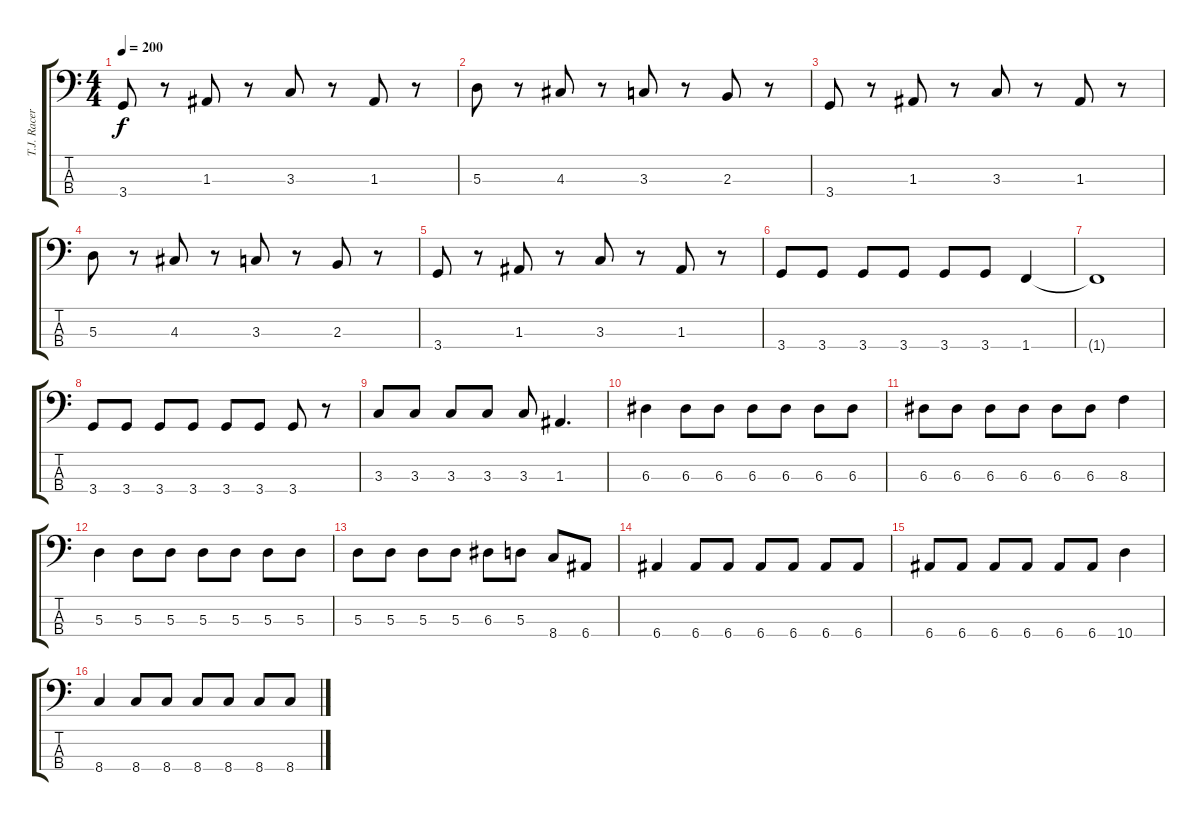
\track ("T.J. Racer" "T.J. Racer") {instrument electricbasspick}
\staff {score tabs}
\tuning (G2 D2 A1 E1) {hide}
\ts (4 4)
\tempo 200
\clef f4
\ks c
3.4.8{dy f} r.8 1.3.8 r.8 3.3.8 r.8 1.3.8 r.8 |
5.3.8 r.8 4.3.8 r.8 3.3.8 r.8 2.3.8 r.8 |
3.4.8 r.8 1.3.8 r.8 3.3.8 r.8 1.3.8 r.8 |
5.3.8 r.8 4.3.8 r.8 3.3.8 r.8 2.3.8 r.8 |
3.4.8 r.8 1.3.8 r.8 3.3.8 r.8 1.3.8 r.8 |
3.4.8 3.4.8 3.4.8 3.4.8 3.4.8 3.4.8 1.4.4 |
1.4{t}.1 |
3.4.8 3.4.8 3.4.8 3.4.8 3.4.8 3.4.8 3.4.8 r.8 |
3.3.8 3.3.8 3.3.8 3.3.8 3.3.8 1.3.4{d} |
6.3.4 6.3.8 6.3.8 6.3.8 6.3.8 6.3.8 6.3.8 |
6.3.8 6.3.8 6.3.8 6.3.8 6.3.8 6.3.8 8.3.4 |
5.3.4 5.3.8 5.3.8 5.3.8 5.3.8 5.3.8 5.3.8 |
5.3.8 5.3.8 5.3.8 5.3.8 6.3.8 5.3.8 8.4.8 6.4.8 |
6.4.4 6.4.8 6.4.8 6.4.8 6.4.8 6.4.8 6.4.8 |
6.4.8 6.4.8 6.4.8 6.4.8 6.4.8 6.4.8 10.4.4 |
8.4.4 8.4.8 8.4.8 8.4.8 8.4.8 8.4.8 8.4.8
